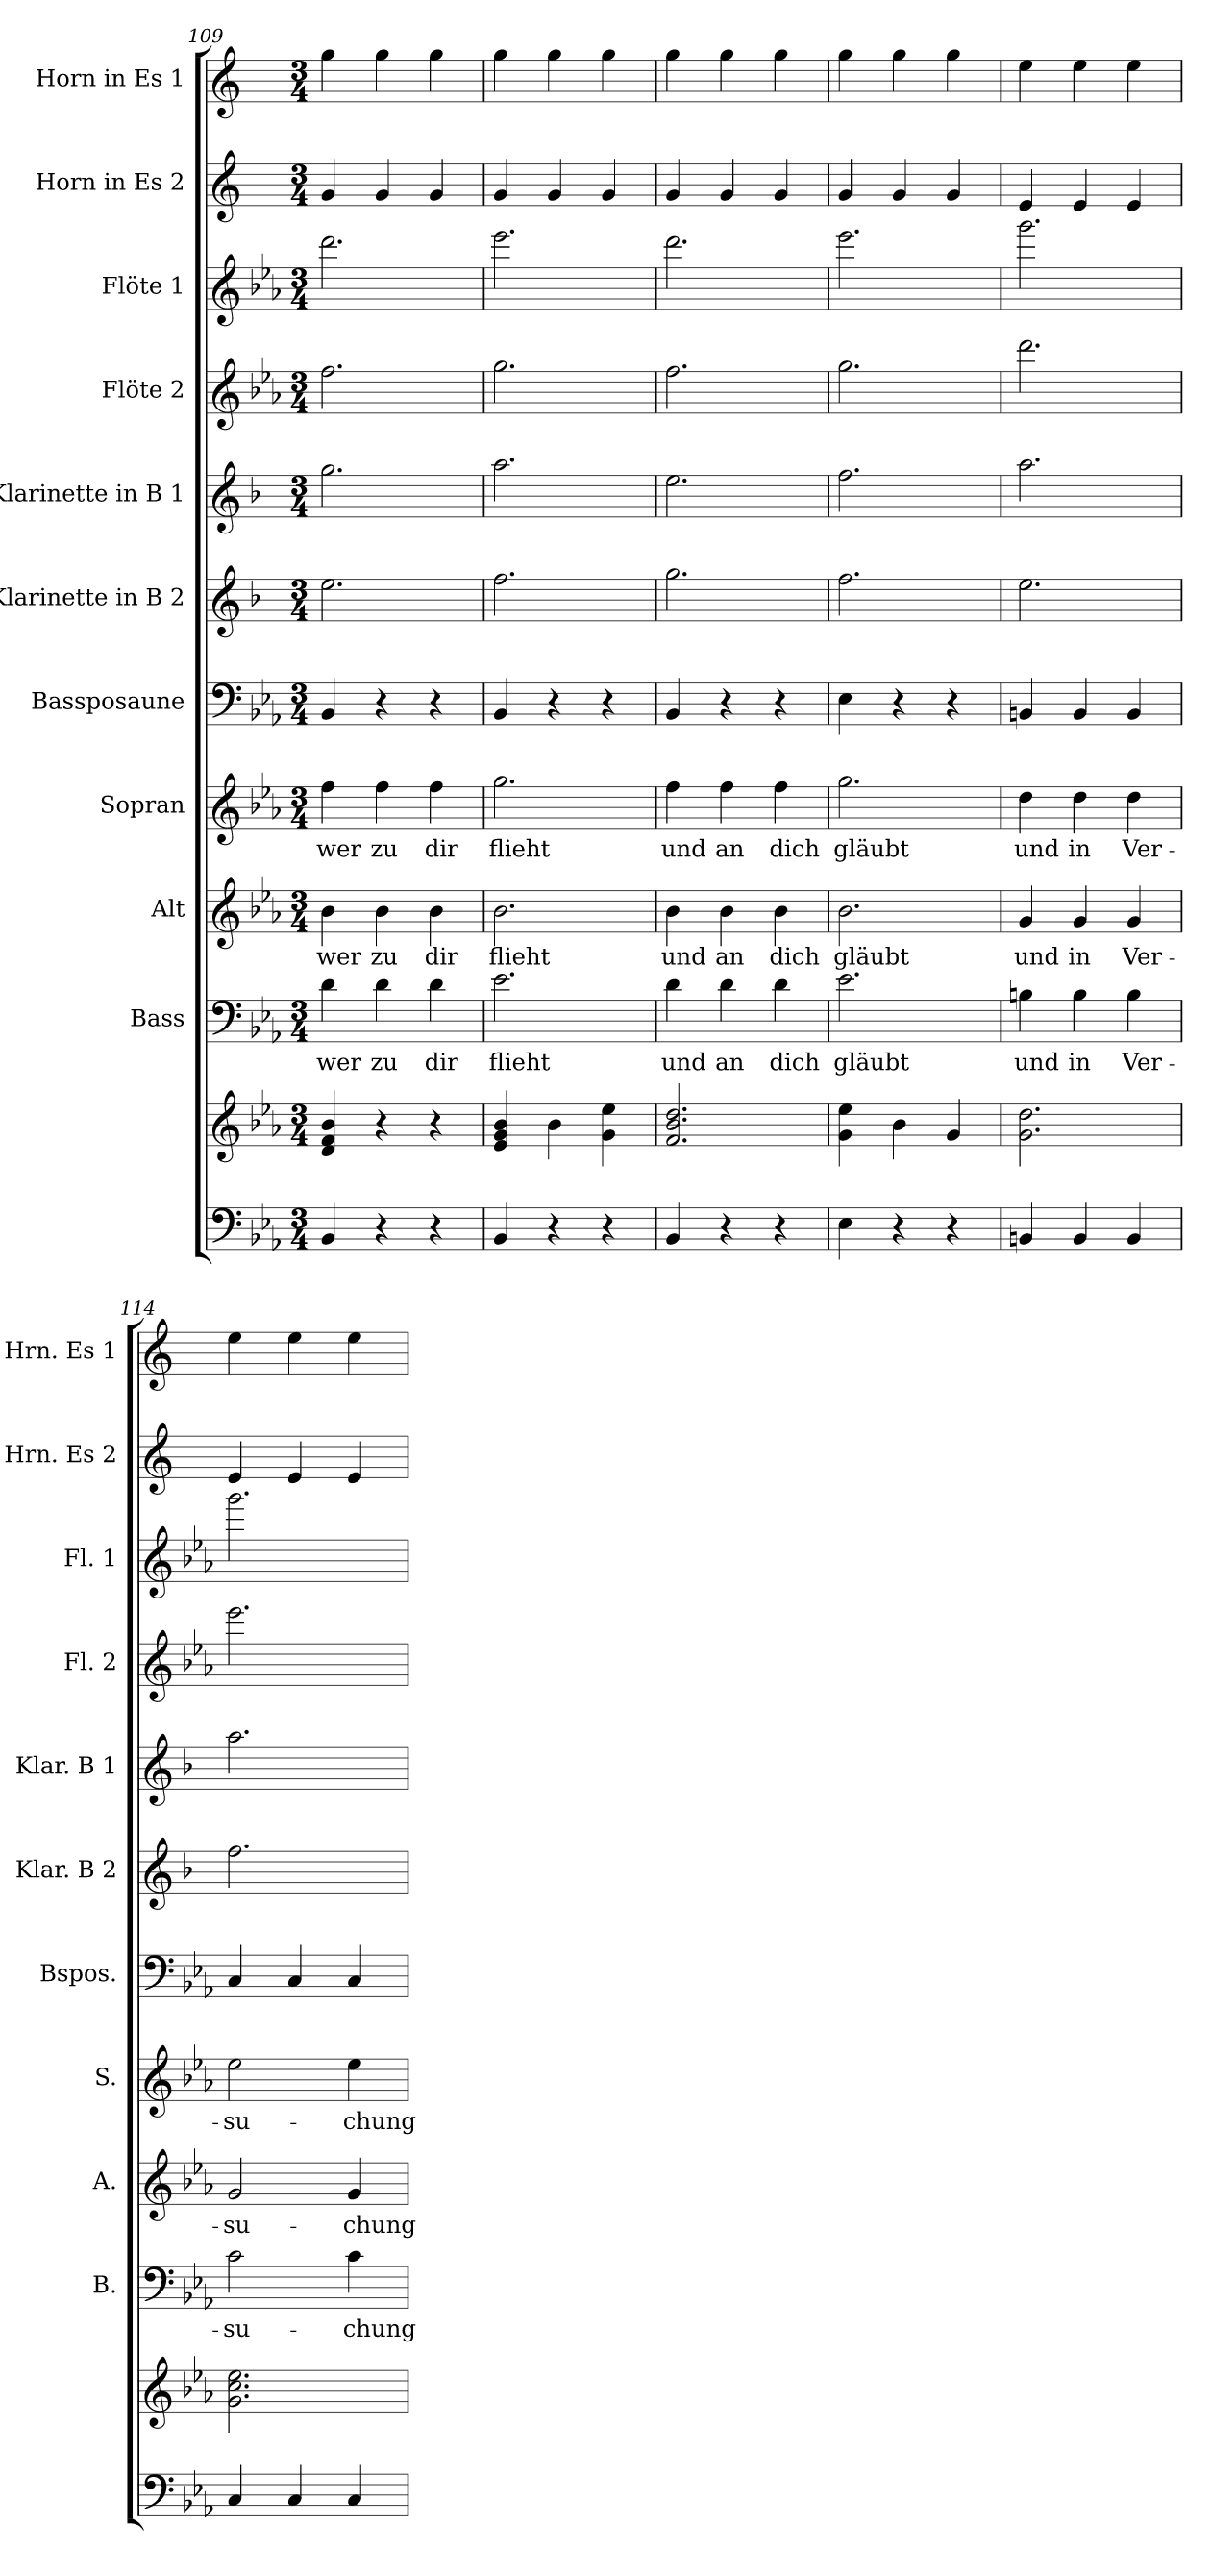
**kern	**kern	**kern	**text	**kern	**text	**kern	**text	**kern	**kern	**kern	**kern	**kern	**kern	**kern
*part11	*part11	*part10	*part10	*part9	*part9	*part8	*part8	*part7	*part6	*part5	*part4	*part3	*part2	*part1
*staff12	*staff11	*staff10	*staff10	*staff9	*staff9	*staff8	*staff8	*staff7	*staff6	*staff5	*staff4	*staff3	*staff2	*staff1
*	*	*I"Bass	*	*I"Alt	*	*I"Sopran	*	*I"Bassposaune	*I"Klarinette in B 2	*I"Klarinette in B 1	*I"Flöte 2	*I"Flöte 1	*I"Horn in Es 2	*I"Horn in Es 1
*	*	*I'B.	*	*I'A.	*	*I'S.	*	*I'Bspos.	*I'Klar. B 2	*I'Klar. B 1	*I'Fl. 2	*I'Fl. 1	*I'Hrn. Es 2	*I'Hrn. Es 1
*clefF4	*clefG2	*clefF4	*	*clefG2	*	*clefG2	*	*clefF4	*clefG2	*clefG2	*clefG2	*clefG2	*clefG2	*clefG2
*	*	*	*	*	*	*	*	*	*ITrd1c2	*ITrd1c2	*	*	*ITrd5c9	*ITrd5c9
*k[b-e-a-]	*k[b-e-a-]	*k[b-e-a-]	*	*k[b-e-a-]	*	*k[b-e-a-]	*	*k[b-e-a-]	*k[b-e-a-]	*k[b-e-a-]	*k[b-e-a-]	*k[b-e-a-]	*k[b-e-a-]	*k[b-e-a-]
*E-:	*E-:	*E-:	*	*E-:	*	*E-:	*	*E-:	*E-:	*E-:	*E-:	*E-:	*E-:	*E-:
*M3/4	*M3/4	*M3/4	*	*M3/4	*	*M3/4	*	*M3/4	*M3/4	*M3/4	*M3/4	*M3/4	*M3/4	*M3/4
=109	=109	=109	=109	=109	=109	=109	=109	=109	=109	=109	=109	=109	=109	=109
!	!	!	!LO:LY:b	!	!LO:LY:b	!	!LO:LY:b	!	!	!	!	!	!	!
4BB-/	4d/ 4f/ 4b-/	4d\	wer	4b-\	wer	4ff\	wer	4BB-/	2.dd\	2.ff\	2.ff\	2.ddd\	4B-/	4b-\
!	!	!	!LO:LY:b	!	!LO:LY:b	!	!LO:LY:b	!	!	!	!	!	!	!
4r	4r	4d\	zu	4b-\	zu	4ff\	zu	4r	.	.	.	.	4B-/	4b-\
!	!	!	!LO:LY:b	!	!LO:LY:b	!	!LO:LY:b	!	!	!	!	!	!	!
4r	4r	4d\	dir	4b-\	dir	4ff\	dir	4r	.	.	.	.	4B-/	4b-\
!!LO:PB:g=z
=110	=110	=110	=110	=110	=110	=110	=110	=110	=110	=110	=110	=110	=110	=110
!	!	!	!LO:LY:b	!	!LO:LY:b	!	!LO:LY:b	!	!	!	!	!	!	!
4BB-/	4e-/ 4g/ 4b-/	2.e-\	flieht	2.b-\	flieht	2.gg\	flieht	4BB-/	2.ee-\	2.gg\	2.gg\	2.eee-\	4B-/	4b-\
4r	4b-\	.	.	.	.	.	.	4r	.	.	.	.	4B-/	4b-\
4r	4g\ 4ee-\	.	.	.	.	.	.	4r	.	.	.	.	4B-/	4b-\
=111	=111	=111	=111	=111	=111	=111	=111	=111	=111	=111	=111	=111	=111	=111
!	!	!	!LO:LY:b	!	!LO:LY:b	!	!LO:LY:b	!	!	!	!	!	!	!
4BB-/	2.f/ 2.b-/ 2.dd/	4d\	und	4b-\	und	4ff\	und	4BB-/	2.ff\	2.dd\	2.ff\	2.ddd\	4B-/	4b-\
!	!	!	!LO:LY:b	!	!LO:LY:b	!	!LO:LY:b	!	!	!	!	!	!	!
4r	.	4d\	an	4b-\	an	4ff\	an	4r	.	.	.	.	4B-/	4b-\
!	!	!	!LO:LY:b	!	!LO:LY:b	!	!LO:LY:b	!	!	!	!	!	!	!
4r	.	4d\	dich	4b-\	dich	4ff\	dich	4r	.	.	.	.	4B-/	4b-\
=112	=112	=112	=112	=112	=112	=112	=112	=112	=112	=112	=112	=112	=112	=112
!	!	!	!LO:LY:b	!	!LO:LY:b	!	!LO:LY:b	!	!	!	!	!	!	!
4E-\	4g\ 4ee-\	2.e-\	gläubt	2.b-\	gläubt	2.gg\	gläubt	4E-\	2.ee-\	2.ee-\	2.gg\	2.eee-\	4B-/	4b-\
4r	4b-\	.	.	.	.	.	.	4r	.	.	.	.	4B-/	4b-\
4r	4g/	.	.	.	.	.	.	4r	.	.	.	.	4B-/	4b-\
=113	=113	=113	=113	=113	=113	=113	=113	=113	=113	=113	=113	=113	=113	=113
!	!	!	!LO:LY:b	!	!LO:LY:b	!	!LO:LY:b	!	!	!	!	!	!	!
4BBn/	2.g\ 2.dd\	4Bn\	und	4g/	und	4dd\	und	4BBn/	2.dd\	2.gg\	2.ddd\	2.ggg\	4G/	4g\
!	!	!	!LO:LY:b	!	!LO:LY:b	!	!LO:LY:b	!	!	!	!	!	!	!
4BB/	.	4B\	in	4g/	in	4dd\	in	4BB/	.	.	.	.	4G/	4g\
!	!	!	!LO:LY:b	!	!LO:LY:b	!	!LO:LY:b	!	!	!	!	!	!	!
4BB/	.	4B\	Ver-	4g/	Ver-	4dd\	Ver-	4BB/	.	.	.	.	4G/	4g\
=114	=114	=114	=114	=114	=114	=114	=114	=114	=114	=114	=114	=114	=114	=114
!	!	!	!LO:LY:b	!	!LO:LY:b	!	!LO:LY:b	!	!	!	!	!	!	!
4C/	2.g\ 2.cc\ 2.ee-\	2c\	-su-	2g/	-su-	2ee-\	-su-	4C/	2.ee-\	2.gg\	2.eee-\	2.ggg\	4G/	4g\
4C/	.	.	.	.	.	.	.	4C/	.	.	.	.	4G/	4g\
!	!	!	!LO:LY:b	!	!LO:LY:b	!	!LO:LY:b	!	!	!	!	!	!	!
4C/	.	4c\	-chung	4g/	-chung	4ee-\	-chung	4C/	.	.	.	.	4G/	4g\
=	=	=	=	=	=	=	=	=	=	=	=	=	=	=
*-	*-	*-	*-	*-	*-	*-	*-	*-	*-	*-	*-	*-	*-	*-
